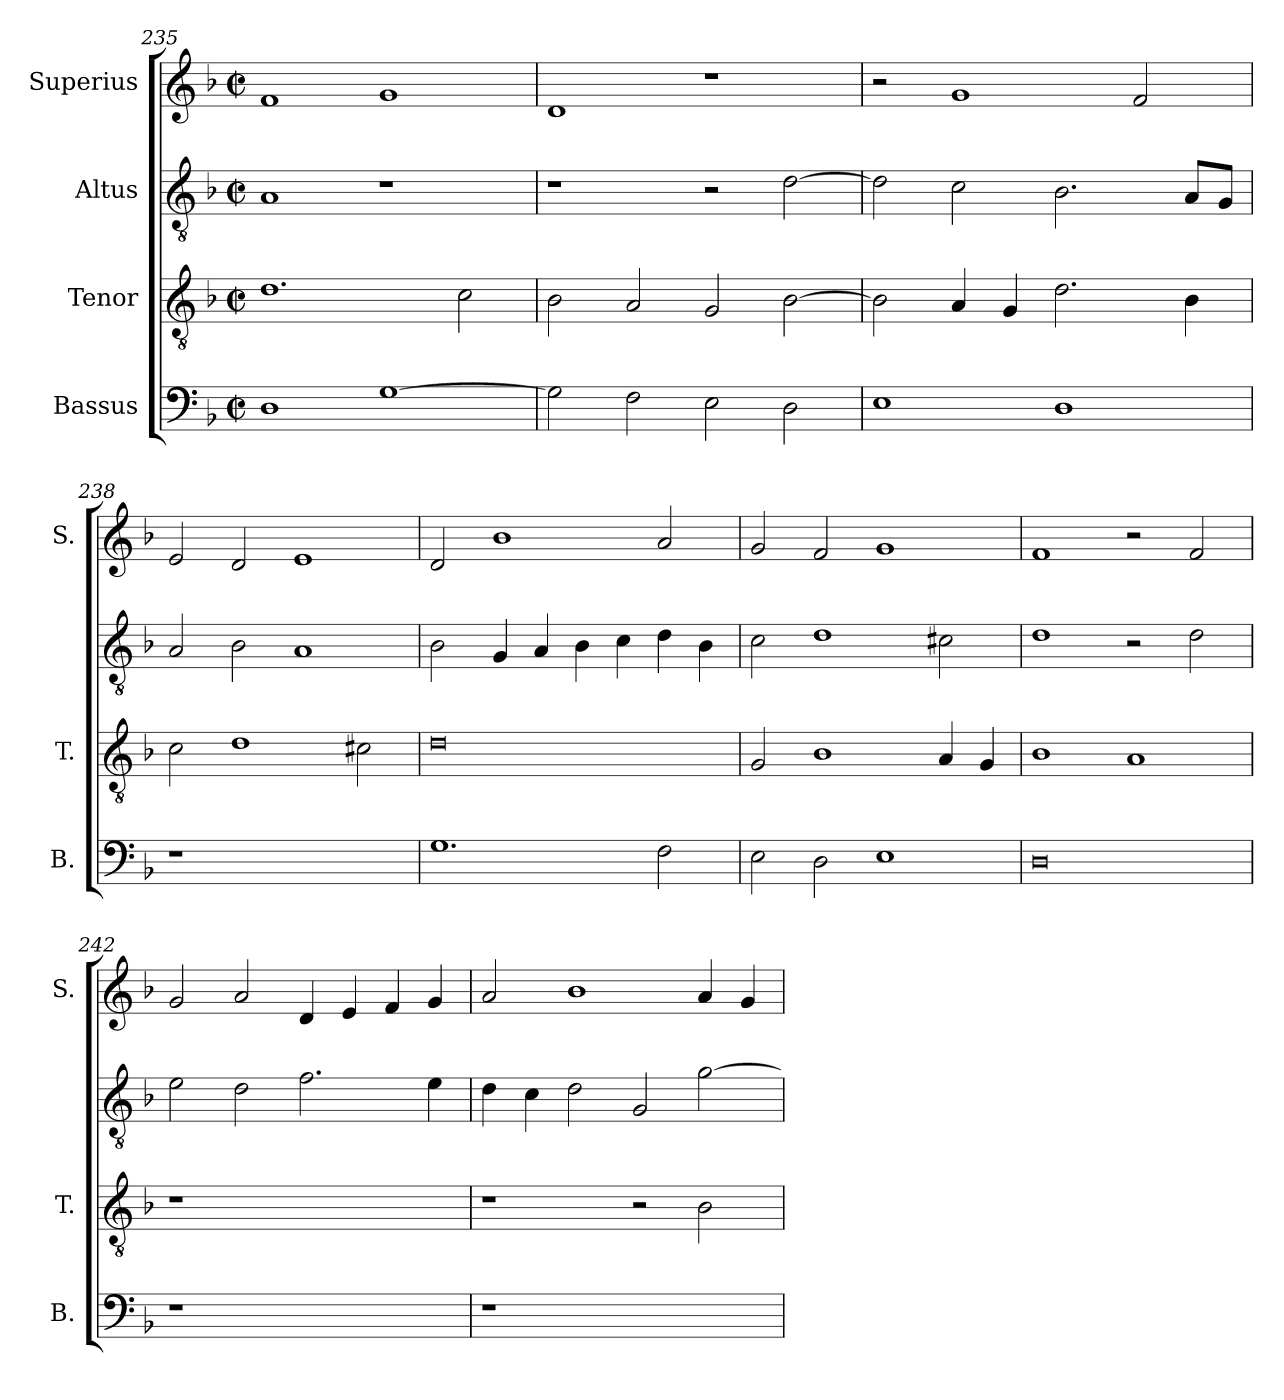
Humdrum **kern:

**kern	**kern	**kern	**kern
*part4	*part3	*part2	*part1
*staff4	*staff3	*staff2	*staff1
*I"Bassus	*I"Tenor	*I"Altus	*I"Superius
*I'B.	*I'T.	*	*I'S.
*clefF4	*clefGv2	*clefGv2	*clefG2
*	*ITrd7c12	*ITrd7c12	*
*k[b-]	*k[b-]	*k[b-]	*k[b-]
*F:	*F:	*F:	*F:
*M2/2	*M2/2	*M2/2	*M2/2
*met(c|)	*met(c|)	*met(c|)	*met(c|)
=235	=235	=235	=235
1Di	1.Di	1AAi	1fi
[>1Gi	.	1r	1gi
.	2Ci\	.	.
!!LO:LB:g=z
=236	=236	=236	=236
2Gi\]	2BB-i\	1r	1di
2Fi\	2AAi/	.	.
2Ei\	2GGi/	2r	1r
2Di\	[>2BB-i\	[>2Di\	.
=237	=237	=237	=237
1Ei	2BB-i\]	2Di\]	2r
.	4AAi/	2Ci\	1gi
.	4GGi/	.	.
1Di	2.Di\	2.BB-i\	.
.	.	.	2fi/
.	4BB-i\	8AAi/L	.
.	.	8GGi/J	.
=238	=238	=238	=238
!LO:N:vis=1	!	!	!
1r	2Ci\	2AAi/	2ei/
.	1Di	2BB-i\	2di/
1ryy	.	1AAi	1ei
.	2C#Xi\	.	.
=239	=239	=239	=239
1.Gi	0Di	2BB-i\	2di/
.	.	4GGi/	1b-i
.	.	4AAi/	.
.	.	4BB-i\	.
.	.	4Ci\	.
2Fi\	.	4Di\	2ai/
.	.	4BB-i\	.
=240	=240	=240	=240
2Ei\	2GGi/	2Ci\	2gi/
2Di\	1BB-i	1Di	2fi/
1Ei	.	.	1gi
.	4AAi/	2C#Xi\	.
.	4GGi/	.	.
!!LO:PB:g=z
=241	=241	=241	=241
0Di	1BB-i	1Di	1fi
.	1AAi	2r	2r
.	.	2Di\	2fi/
=242	=242	=242	=242
!LO:N:vis=1	!LO:N:vis=1	!	!
1r	1r	2Ei\	2gi/
.	.	2Di\	2ai/
1ryy	1ryy	2.Fi\	4di/
.	.	.	4ei/
.	.	.	4fi/
.	.	4Ei\	4gi/
=243	=243	=243	=243
!LO:N:vis=1	!	!	!
1r	1r	4Di\	2ai/
.	.	4Ci\	.
.	.	2Di\	1b-i
1ryy	2r	2GGi/	.
.	2BB-i\	[>2Gi\	4ai/
.	.	.	4gi/
=	=	=	=
*-	*-	*-	*-
